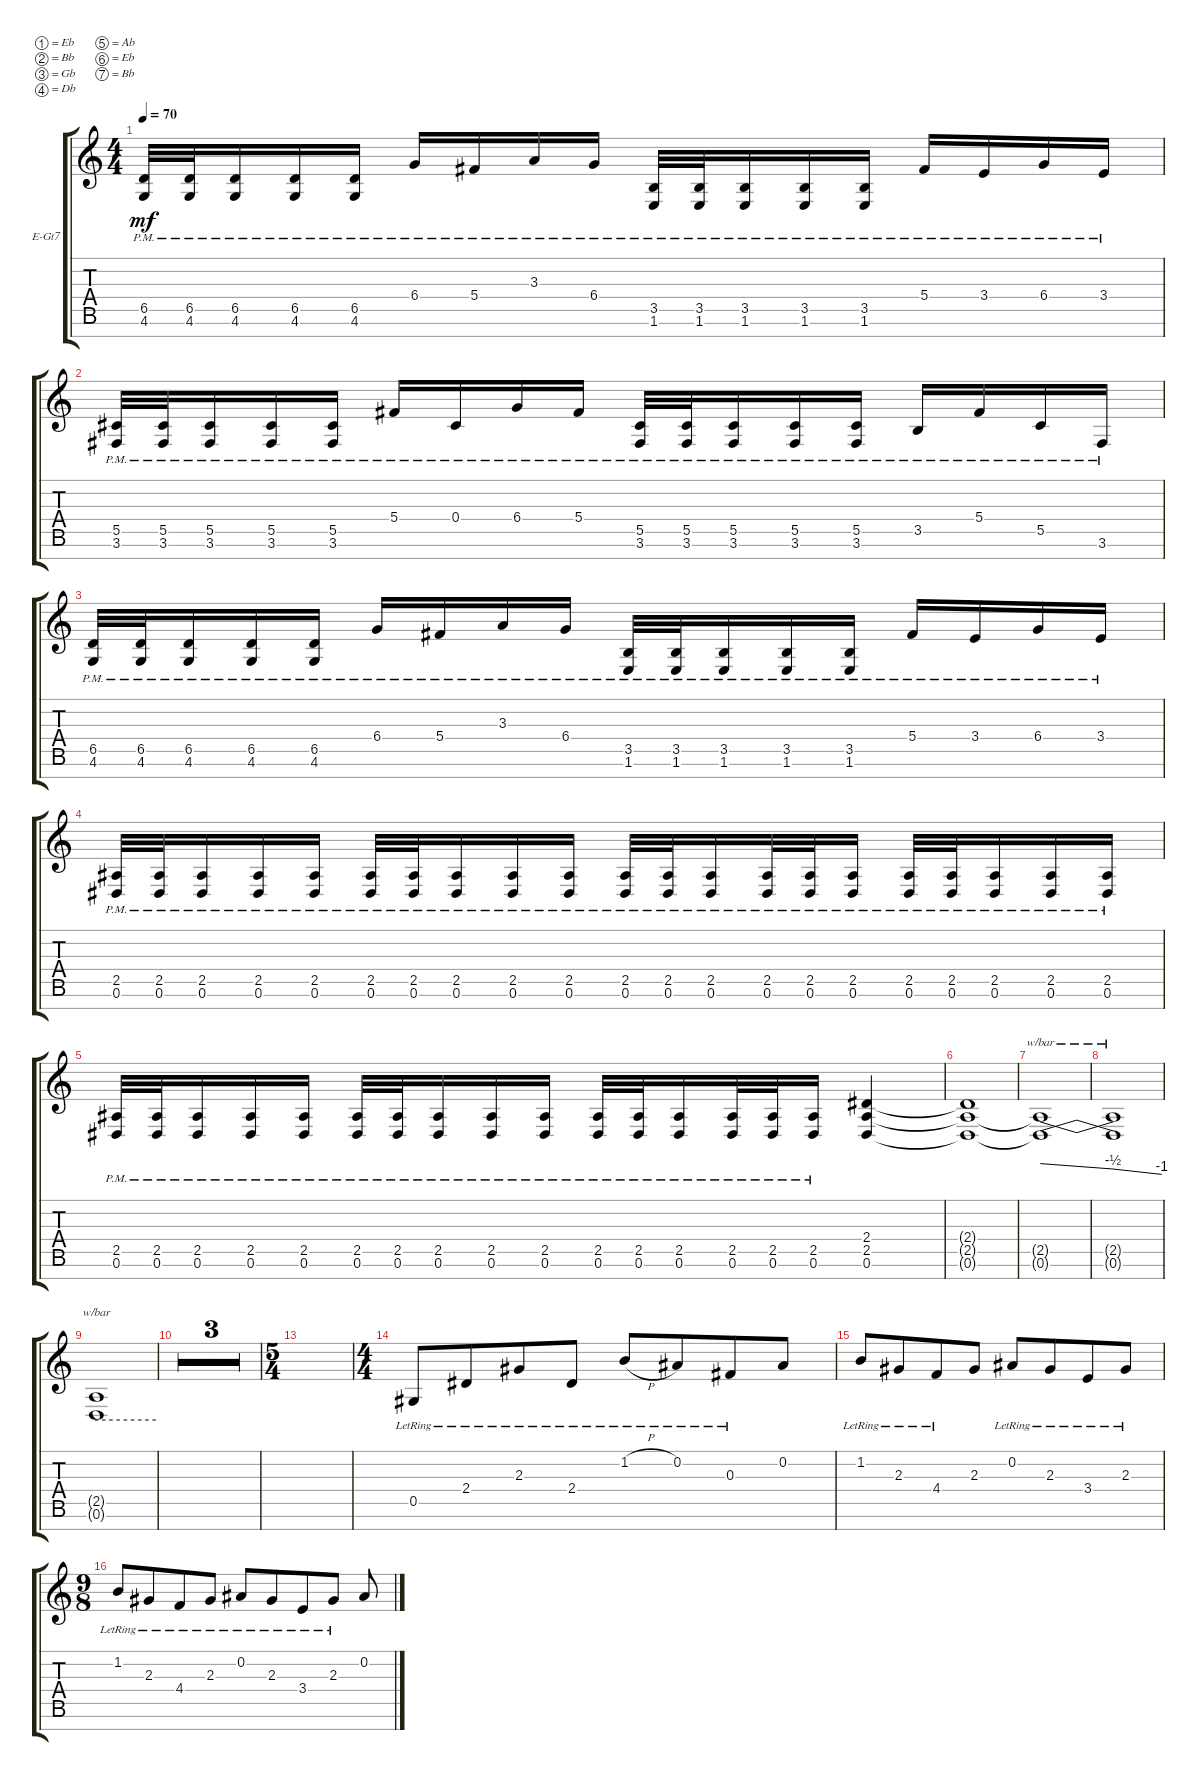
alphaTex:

\defaultSystemsLayout 4
\bracketExtendMode groupsimilarinstruments
\firstSystemTrackNameOrientation horizontal
\otherSystemsTrackNameOrientation horizontal
\track ("Electric Guitar" "E-Gt7") {multiBarRest instrument overdrivenguitar}
\staff {score tabs}
\tuning (Eb4 Bb3 Gb3 Db3 Ab2 Eb2 Bb1)
\ts (4 4)
\tempo 70
\clef g2
\ks c
(4.6{pm} 6.5{pm}).32{dy mf} (6.5{pm} 4.6{pm}).32 (4.6{pm} 6.5{pm}).16 (6.5{pm} 4.6{pm}).16 (4.6{pm} 6.5{pm}).16 6.4{pm}.16 5.4{pm}.16 3.3{pm}.16 6.4{pm}.16 (1.6{pm} 3.5{pm}).32 (3.5{pm} 1.6{pm}).32 (1.6{pm} 3.5{pm}).16 (3.5{pm} 1.6{pm}).16 (1.6{pm} 3.5{pm}).16 5.4{pm}.16 3.4{pm}.16 6.4{pm}.16 3.4{pm}.16 |
(3.6{pm} 5.5{pm}).32 (5.5{pm} 3.6{pm}).32 (3.6{pm} 5.5{pm}).16 (5.5{pm} 3.6{pm}).16 (3.6{pm} 5.5{pm}).16 5.4{pm}.16 0.4{pm}.16 6.4{pm}.16 5.4{pm}.16 (3.6{pm} 5.5{pm}).32 (5.5{pm} 3.6{pm}).32 (3.6{pm} 5.5{pm}).16 (5.5{pm} 3.6{pm}).16 (3.6{pm} 5.5{pm}).16 3.5{pm}.16 5.4{pm}.16 5.5{pm}.16 3.6{pm}.16 |
(4.6{pm} 6.5{pm}).32 (6.5{pm} 4.6{pm}).32 (4.6{pm} 6.5{pm}).16 (6.5{pm} 4.6{pm}).16 (4.6{pm} 6.5{pm}).16 6.4{pm}.16 5.4{pm}.16 3.3{pm}.16 6.4{pm}.16 (1.6{pm} 3.5{pm}).32 (3.5{pm} 1.6{pm}).32 (1.6{pm} 3.5{pm}).16 (3.5{pm} 1.6{pm}).16 (1.6{pm} 3.5{pm}).16 5.4{pm}.16 3.4{pm}.16 6.4{pm}.16 3.4{pm}.16 |
(0.6{pm} 2.5{pm}).32 (2.5{pm} 0.6{pm}).32 (0.6{pm} 2.5{pm}).16 (2.5{pm} 0.6{pm}).16 (2.5{pm} 0.6{pm}).16 (0.6{pm} 2.5{pm}).32 (2.5{pm} 0.6{pm}).32 (0.6{pm} 2.5{pm}).16 (2.5{pm} 0.6{pm}).16 (2.5{pm} 0.6{pm}).16 (0.6{pm} 2.5{pm}).32 (2.5{pm} 0.6{pm}).32 (0.6{pm} 2.5{pm}).16 (0.6{pm} 2.5{pm}).32 (2.5{pm} 0.6{pm}).32 (0.6{pm} 2.5{pm}).16 (0.6{pm} 2.5{pm}).32 (2.5{pm} 0.6{pm}).32 (0.6{pm} 2.5{pm}).16 (2.5{pm} 0.6{pm}).16 (2.5{pm} 0.6{pm}).16 |
(0.6{pm} 2.5{pm}).32 (2.5{pm} 0.6{pm}).32 (0.6{pm} 2.5{pm}).16 (2.5{pm} 0.6{pm}).16 (2.5{pm} 0.6{pm}).16 (0.6{pm} 2.5{pm}).32 (2.5{pm} 0.6{pm}).32 (0.6{pm} 2.5{pm}).16 (2.5{pm} 0.6{pm}).16 (2.5{pm} 0.6{pm}).16 (0.6{pm} 2.5{pm}).32 (2.5{pm} 0.6{pm}).32 (0.6{pm} 2.5{pm}).16 (0.6{pm} 2.5{pm}).32 (2.5{pm} 0.6{pm}).32 (0.6{pm} 2.5{pm}).16 (0.6 2.5 2.4).4 |
(0.6{t} 2.5{t} 2.4{t}).1 |
(0.6{t} 2.5{t}).1{tbe (dive default 0 0 59.4 -2)} |
(0.6{t} 2.5{t}).1{tbe (dive default 0 -2 59.4 -4)} |
(0.6{t} 2.5{t}).1{tbe (hold default 0 0 60 0)} |
|
|
|
\ts (5 4)
|
\ts (4 4)
0.5{lr}.8 2.4{lr}.8{beam merge} 2.3{lr}.8 2.4{lr}.8 1.2{h lr}.8 0.2{lr}.8{beam merge} 0.3{lr}.8 0.2.8 |
1.2{lr}.8 2.3{lr}.8{beam merge} 4.4{lr}.8 2.3.8 0.2{lr}.8 2.3{lr}.8{beam merge} 3.4{lr}.8 2.3{lr}.8 |
\ts (9 8)
1.2{lr}.8 2.3{lr}.8{beam merge} 4.4{lr}.8{beam merge} 2.3{lr}.8{beam split} 0.2{lr}.8 2.3{lr}.8{beam merge} 3.4{lr}.8 2.3{lr}.8{beam split} 0.2.8
